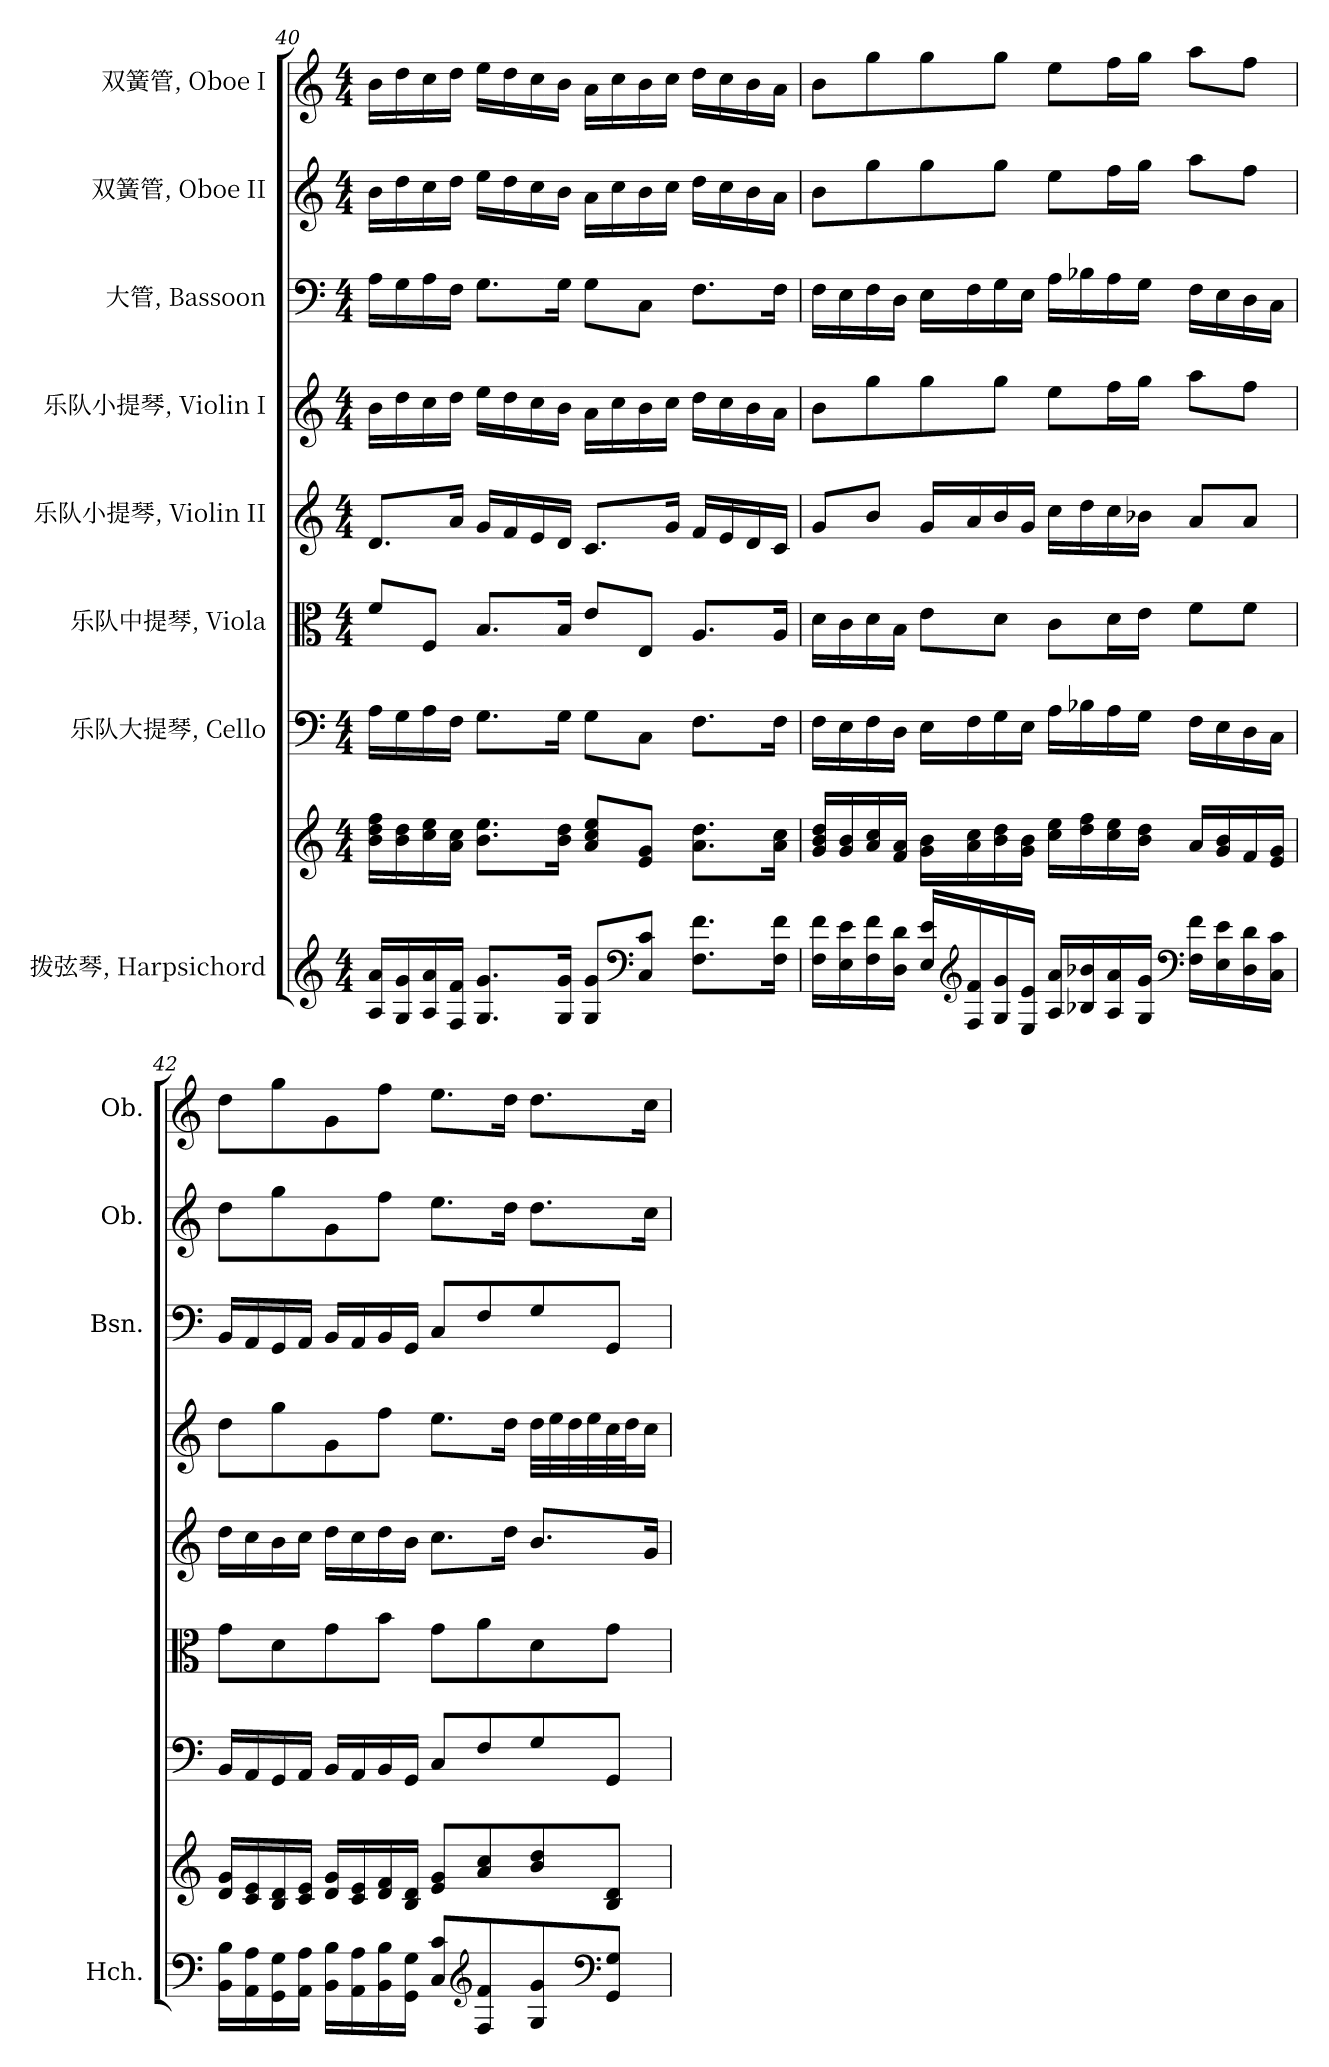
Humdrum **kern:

**kern	**kern	**kern	**kern	**kern	**kern	**kern	**kern	**kern
*part8	*part8	*part7	*part6	*part5	*part4	*part3	*part2	*part1
*staff9	*staff8	*staff7	*staff6	*staff5	*staff4	*staff3	*staff2	*staff1
*I"拨弦琴, Harpsichord	*	*I"乐队大提琴, Cello	*I"乐队中提琴, Viola	*I"乐队小提琴, Violin II	*I"乐队小提琴, Violin I	*I"大管, Bassoon	*I"双簧管, Oboe II	*I"双簧管, Oboe I
*I'Hch.	*	*	*	*	*	*I'Bsn.	*I'Ob.	*I'Ob.
!!LO:PB:g=z
*clefG2	*clefG2	*clefF4	*clefC3	*clefG2	*clefG2	*clefF4	*clefG2	*clefG2
*k[]	*k[]	*k[]	*k[]	*k[]	*k[]	*k[]	*k[]	*k[]
*M4/4	*M4/4	*M4/4	*M4/4	*M4/4	*M4/4	*M4/4	*M4/4	*M4/4
=40	=40	=40	=40	=40	=40	=40	=40	=40
16A/ 16a/LL	16b\ 16dd\ 16ff\LL	16A\LL	8f/L	8.d/L	16b\LL	16A\LL	16b\LL	16b\LL
16G/ 16g/	16b\ 16dd\	16G\	.	.	16dd\	16G\	16dd\	16dd\
16A/ 16a/	16cc\ 16ee\	16A\	8F/J	.	16cc\	16A\	16cc\	16cc\
16F/ 16f/JJ	16a\ 16cc\JJ	16F\JJ	.	16a/Jk	16dd\JJ	16F\JJ	16dd\JJ	16dd\JJ
8.G/ 8.g/L	8.b\ 8.ee\L	8.G\L	8.B/L	16g/LL	16ee\LL	8.G\L	16ee\LL	16ee\LL
.	.	.	.	16f/	16dd\	.	16dd\	16dd\
.	.	.	.	16e/	16cc\	.	16cc\	16cc\
16G/ 16g/Jk	16b\ 16dd\Jk	16G\Jk	16B/Jk	16d/JJ	16b\JJ	16G\Jk	16b\JJ	16b\JJ
8G/ 8g/L	8a/ 8cc/ 8ee/L	8G\L	8e/L	8.c/L	16a\LL	8G\L	16a\LL	16a\LL
.	.	.	.	.	16cc\	.	16cc\	16cc\
*clefF4	*	*	*	*	*	*	*	*
8C/ 8c/J	8e/ 8g/J	8C\J	8E/J	.	16b\	8C\J	16b\	16b\
.	.	.	.	16g/Jk	16cc\JJ	.	16cc\JJ	16cc\JJ
8.F\ 8.f\L	8.a\ 8.dd\L	8.F\L	8.A/L	16f/LL	16dd\LL	8.F\L	16dd\LL	16dd\LL
.	.	.	.	16e/	16cc\	.	16cc\	16cc\
.	.	.	.	16d/	16b\	.	16b\	16b\
16F\ 16f\Jk	16a\ 16cc\Jk	16F\Jk	16A/Jk	16c/JJ	16a\JJ	16F\Jk	16a\JJ	16a\JJ
!!LO:PB:g=z
=41	=41	=41	=41	=41	=41	=41	=41	=41
16F\ 16f\LL	16g/ 16b/ 16dd/LL	16F\LL	16d\LL	8g/L	8b\L	16F\LL	8b\L	8b\L
16E\ 16e\	16g/ 16b/	16E\	16c\	.	.	16E\	.	.
16F\ 16f\	16a/ 16cc/	16F\	16d\	8b/J	8gg\	16F\	8gg\	8gg\
16D\ 16d\JJ	16f/ 16a/JJ	16D\JJ	16B\JJ	.	.	16D\JJ	.	.
16E/ 16e/LL	16g\ 16b\LL	16E\LL	8e\L	16g/LL	8gg\	16E\LL	8gg\	8gg\
*clefG2	*	*	*	*	*	*	*	*
16F/ 16f/	16a\ 16cc\	16F\	.	16a/	.	16F\	.	.
16G/ 16g/	16b\ 16dd\	16G\	8d\J	16b/	8gg\J	16G\	8gg\J	8gg\J
16E/ 16e/JJ	16g\ 16b\JJ	16E\JJ	.	16g/JJ	.	16E\JJ	.	.
16A/ 16a/LL	16cc\ 16ee\LL	16A\LL	8c\L	16cc\LL	8ee\L	16A\LL	8ee\L	8ee\L
16B-X/ 16b-X/	16dd\ 16ff\	16B-X\	.	16dd\	.	16B-X\	.	.
16A/ 16a/	16cc\ 16ee\	16A\	16d\L	16cc\	16ff\L	16A\	16ff\L	16ff\L
16G/ 16g/JJ	16b\ 16dd\JJ	16G\JJ	16e\JJ	16b-X\JJ	16gg\JJ	16G\JJ	16gg\JJ	16gg\JJ
*clefF4	*	*	*	*	*	*	*	*
16F\ 16f\LL	16a/LL	16F\LL	8f\L	8a/L	8aa\L	16F\LL	8aa\L	8aa\L
16E\ 16e\	16g/ 16b/	16E\	.	.	.	16E\	.	.
16D\ 16d\	16f/	16D\	8f\J	8a/J	8ff\J	16D\	8ff\J	8ff\J
16C\ 16c\JJ	16e/ 16g/JJ	16C\JJ	.	.	.	16C\JJ	.	.
!!LO:PB:g=z
=42	=42	=42	=42	=42	=42	=42	=42	=42
16BB\ 16B\LL	16d/ 16g/LL	16BB/LL	8g\L	16dd\LL	8dd\L	16BB/LL	8dd\L	8dd\L
16AA\ 16A\	16c/ 16e/	16AA/	.	16cc\	.	16AA/	.	.
16GG\ 16G\	16B/ 16d/	16GG/	8d\	16b\	8gg\	16GG/	8gg\	8gg\
16AA\ 16A\JJ	16c/ 16e/JJ	16AA/JJ	.	16cc\JJ	.	16AA/JJ	.	.
16BB\ 16B\LL	16d/ 16g/LL	16BB/LL	8g\	16dd\LL	8g\	16BB/LL	8g\	8g\
16AA\ 16A\	16c/ 16e/	16AA/	.	16cc\	.	16AA/	.	.
16BB\ 16B\	16d/ 16f/	16BB/	8b\J	16dd\	8ff\J	16BB/	8ff\J	8ff\J
16GG\ 16G\JJ	16B/ 16d/JJ	16GG/JJ	.	16b\JJ	.	16GG/JJ	.	.
8C/ 8c/L	8e/ 8g/L	8C/L	8g\L	8.cc\L	8.ee\L	8C/L	8.ee\L	8.ee\L
*clefG2	*	*	*	*	*	*	*	*
8F/ 8f/	8a/ 8cc/	8F/	8a\	.	.	8F/	.	.
.	.	.	.	16dd\Jk	16dd\Jk	.	16dd\Jk	16dd\Jk
8G/ 8g/	8b/ 8dd/	8G/	8d\	8.b/L	32dd\LLL	8G/	8.dd\L	8.dd\L
.	.	.	.	.	32ee\	.	.	.
.	.	.	.	.	32dd\	.	.	.
.	.	.	.	.	32ee\	.	.	.
*clefF4	*	*	*	*	*	*	*	*
8GG/ 8G/J	8B/ 8d/J	8GG/J	8g\J	.	32cc\	8GG/J	.	.
.	.	.	.	.	32dd\J	.	.	.
.	.	.	.	16g/Jk	16cc\JJ	.	16cc\Jk	16cc\Jk
=	=	=	=	=	=	=	=	=
*-	*-	*-	*-	*-	*-	*-	*-	*-
